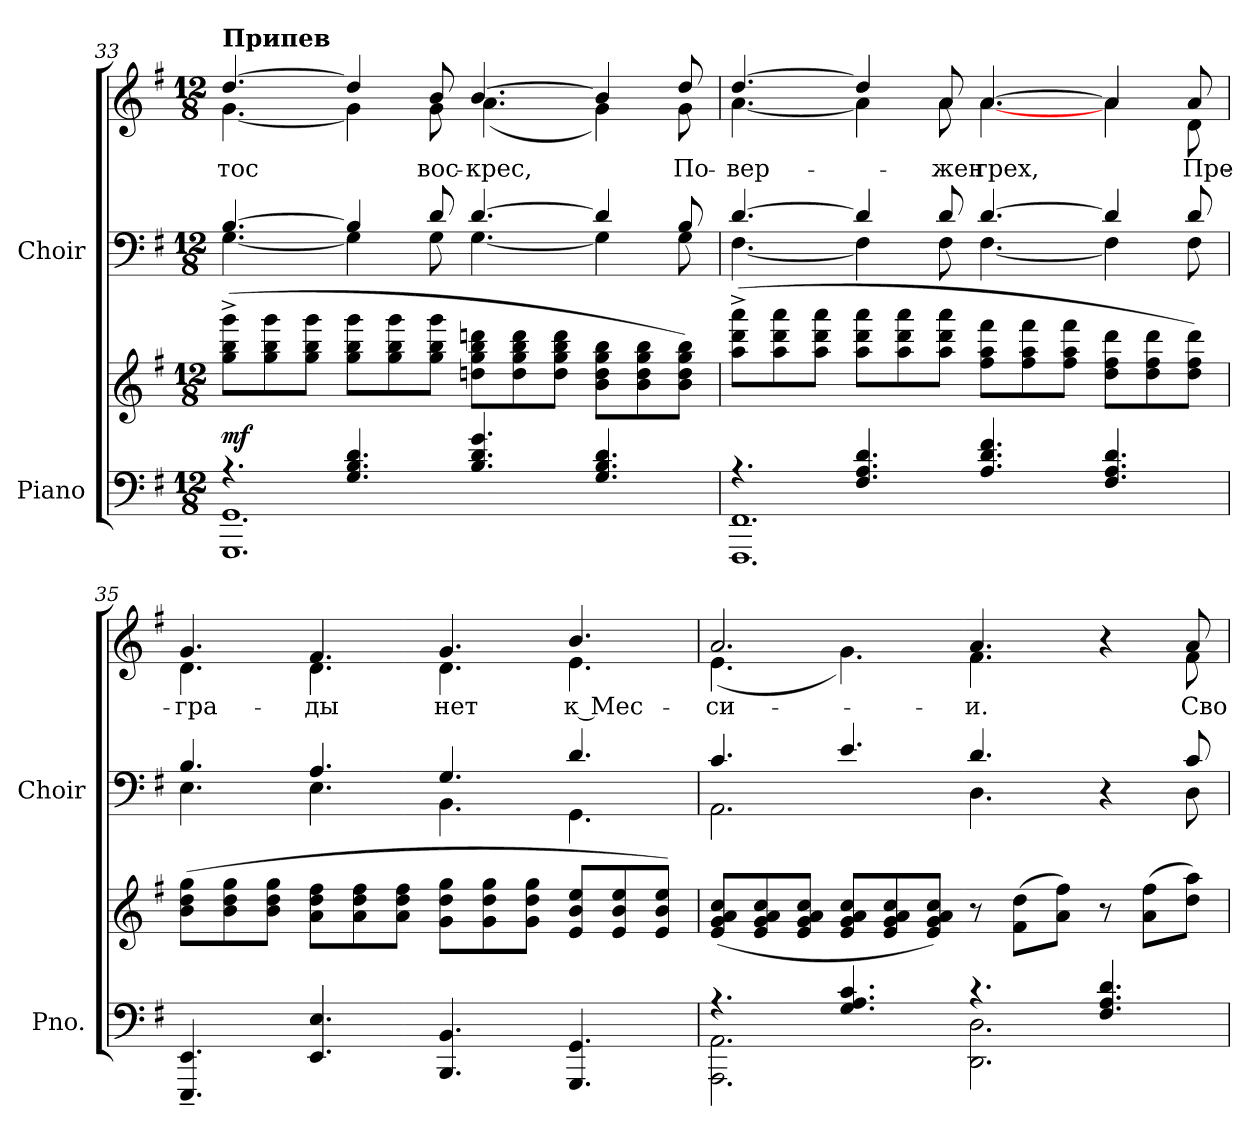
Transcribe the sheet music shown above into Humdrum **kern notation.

**kern	**kern	**dynam	**kern	**kern	**text
*part2	*part2	*part2	*part1	*part1	*part1
*staff4	*staff3	*staff3/4	*staff2	*staff1	*staff1
*I"Piano	*	*	*I"Choir	*	*
*I'Pno.	*	*	*I'Choir	*	*
*clefF4	*clefG2	*	*clefF4	*clefG2	*
*k[f#]	*k[f#]	*	*k[f#]	*k[f#]	*
*G:	*G:	*	*G:	*G:	*
*M12/8	*M12/8	*	*M12/8	*M12/8	*
=33	=33	=33	=33	=33	=33
*^	*	*	*^	*^	*
!	!	!	!	!	!	!LO:TX:a:B:t=Припев	!	!
!	!	!	!	!	!	!	!	!LO:LY:b:color=#000000
4.r	1.GGGi 1.GGi	(8ggi\^ 8bbi^ 8gggi^L	mf	[>4.Bi/	[<4.Gi\	[>4.ddi/	[<4.gi\	-тос
.	.	8ggi\ 8bbi 8gggi	.	.	.	.	.	.
.	.	8ggi\ 8bbi 8gggiJ	.	.	.	.	.	.
4.Gi/ 4.Bi 4.di	.	8ggi\ 8bbi 8gggiL	.	4Bi/]	4Gi\]	4ddi/]	4gi\]	.
.	.	8ggi\ 8bbi 8gggi	.	.	.	.	.	.
!	!	!	!	!	!	!	!	!LO:LY:b:color=#000000
.	.	8ggi\ 8bbi 8gggiJ	.	8di/	8Gi\	8bi/	8gi\	вос-
!	!	!	!	!	!	!	!	!LO:LY:b:color=#000000
4.Bi/ 4.di 4.gi	.	8ddni\ 8ggi 8bbi 8dddniL	.	[>4.di/	[<4.Gi\	[>4.bi/	(4.ai\	-крес,
.	.	8ddi\ 8ggi 8bbi 8dddi	.	.	.	.	.	.
.	.	8ddi\ 8ggi 8bbi 8dddiJ	.	.	.	.	.	.
4.Gi/ 4.Bi 4.di	.	8bi\ 8ddi 8ggi 8bbiL	.	4di/]	4Gi\]	4bi/]	4gi\)	.
.	.	8bi\ 8ddi 8ggi 8bbi	.	.	.	.	.	.
!	!	!	!	!	!	!	!	!LO:LY:b:color=#000000
.	.	8bi\ 8ddi 8ggi 8bbiJ)	.	8Bi/	8Gi\	8ddi/	8gi\	По-
=34	=34	=34	=34	=34	=34	=34	=34	=34
!	!	!	!	!	!	!	!	!LO:LY:b:color=#000000
4.r	1.FFF#i 1.FF#i	(8aai\^ 8dddi^ 8aaai^L	.	[>4.di/	[<4.F#i\	[>4.ddi/	[<4.ai\	-вер-
.	.	8aai\ 8dddi 8aaai	.	.	.	.	.	.
.	.	8aai\ 8dddi 8aaaiJ	.	.	.	.	.	.
4.F#i/ 4.Ai 4.di	.	8aai\ 8dddi 8aaaiL	.	4di/]	4F#i\]	4ddi/]	4ai\]	.
.	.	8aai\ 8dddi 8aaai	.	.	.	.	.	.
!	!	!	!	!	!	!	!	!LO:LY:b:color=#000000
.	.	8aai\ 8dddi 8aaaiJ	.	8di/	8F#i\	8ai/	8ai\	-жен
!	!	!	!	!	!	!	!	!LO:LY:b:color=#000000
4.Ai/ 4.di 4.f#i	.	8ff#i\ 8aai 8fff#iL	.	[>4.di/	[<4.F#i\	[>4.ai/	[<4.ai\	грех,
.	.	8ff#i\ 8aai 8fff#i	.	.	.	.	.	.
.	.	8ff#i\ 8aai 8fff#iJ	.	.	.	.	.	.
4.F#i/ 4.Ai 4.di	.	8ddi\ 8ff#i 8dddiL	.	4di/]	4F#i\]	4ai/]	4ai\	.
.	.	8ddi\ 8ff#i 8dddi	.	.	.	.	.	.
!	!	!	!	!	!	!	!	!LO:LY:b:color=#000000
.	.	8ddi\ 8ff#i 8dddiJ)	.	8di/	8F#i\	8ai/	8di\	Пре-
*v	*v	*	*	*	*	*	*	*
!!LO:LB:g=z	!!
=35	=35	=35	=35	=35	=35	=35	=35
!	!	!	!	!	!	!	!LO:LY:b:color=#000000
4.EEEi/~ 4.EEi~	(8bi\ 8ddi 8ggiL	.	4.Bi/	4.Ei\	4.gi/	4.di\	-гра-
.	8bi\ 8ddi 8ggi	.	.	.	.	.	.
.	8bi\ 8ddi 8ggiJ	.	.	.	.	.	.
!	!	!	!	!	!	!	!LO:LY:b:color=#000000
4.EEi/ 4.Ei	8ai\ 8ddi 8ff#iL	.	4.Ai/	4.Ei\	4.f#i/	4.di\	-ды
.	8ai\ 8ddi 8ff#i	.	.	.	.	.	.
.	8ai\ 8ddi 8ff#iJ	.	.	.	.	.	.
!	!	!	!	!	!	!	!LO:LY:b:color=#000000
4.BBBi/ 4.BBi	8gi\ 8ddi 8ggiL	.	4.Gi/	4.BBi\	4.gi/	4.di\	нет
.	8gi\ 8ddi 8ggi	.	.	.	.	.	.
.	8gi\ 8ddi 8ggiJ	.	.	.	.	.	.
!	!	!	!	!	!	!	!LO:LY:b:color=#000000
4.GGGi/ 4.GGi	8ei/ 8bi 8eeiL	.	4.di/	4.GGi\	4.bi/	4.ei\	к Мес-
.	8ei/ 8bi 8eei	.	.	.	.	.	.
.	8ei/ 8bi 8eeiJ)	.	.	.	.	.	.
=36	=36	=36	=36	=36	=36	=36	=36
*^	*	*	*	*	*	*	*
!	!	!	!	!	!	!	!	!LO:LY:b:color=#000000
4.r	2.AAAi\ 2.AAi	(8ei/ 8gi 8ai 8cciL	.	4.ci/	2.AAi\	2.ai/	(4.ei\	-си-
.	.	8ei/ 8gi 8ai 8cci	.	.	.	.	.	.
.	.	8ei/ 8gi 8ai 8cciJ	.	.	.	.	.	.
4.Gi/ 4.Ai 4.ci	.	8ei/ 8gi 8ai 8cciL	.	4.ei/	.	.	4.gi\)	.
.	.	8ei/ 8gi 8ai 8cci	.	.	.	.	.	.
.	.	8ei/ 8gi 8ai 8cciJ)	.	.	.	.	.	.
!	!	!	!	!	!	!	!	!LO:LY:b:color=#000000
4.r	2.DDi\ 2.Di	8r	.	4.di/	4.Di\	4.ai/	4.f#i\	-и.
.	.	(8f#i\ 8ddiL	.	.	.	.	.	.
.	.	8ai\ 8ff#iJ)	.	.	.	.	.	.
4.F#i/ 4.Ai 4.di	.	8r	.	4r	4ryy	4r	4ryy	.
.	.	(8ai\ 8ff#iL	.	.	.	.	.	.
!	!	!	!	!	!	!	!	!LO:LY:b:color=#000000
.	.	8ddi\ 8aaiJ)	.	8ci/	8Di\	8ai/	8f#i\	Сво-
*	*	*	*	*v	*v	*	*	*
*v	*v	*	*	*	*v	*v	*
=	=	=	=	=	=
*-	*-	*-	*-	*-	*-
